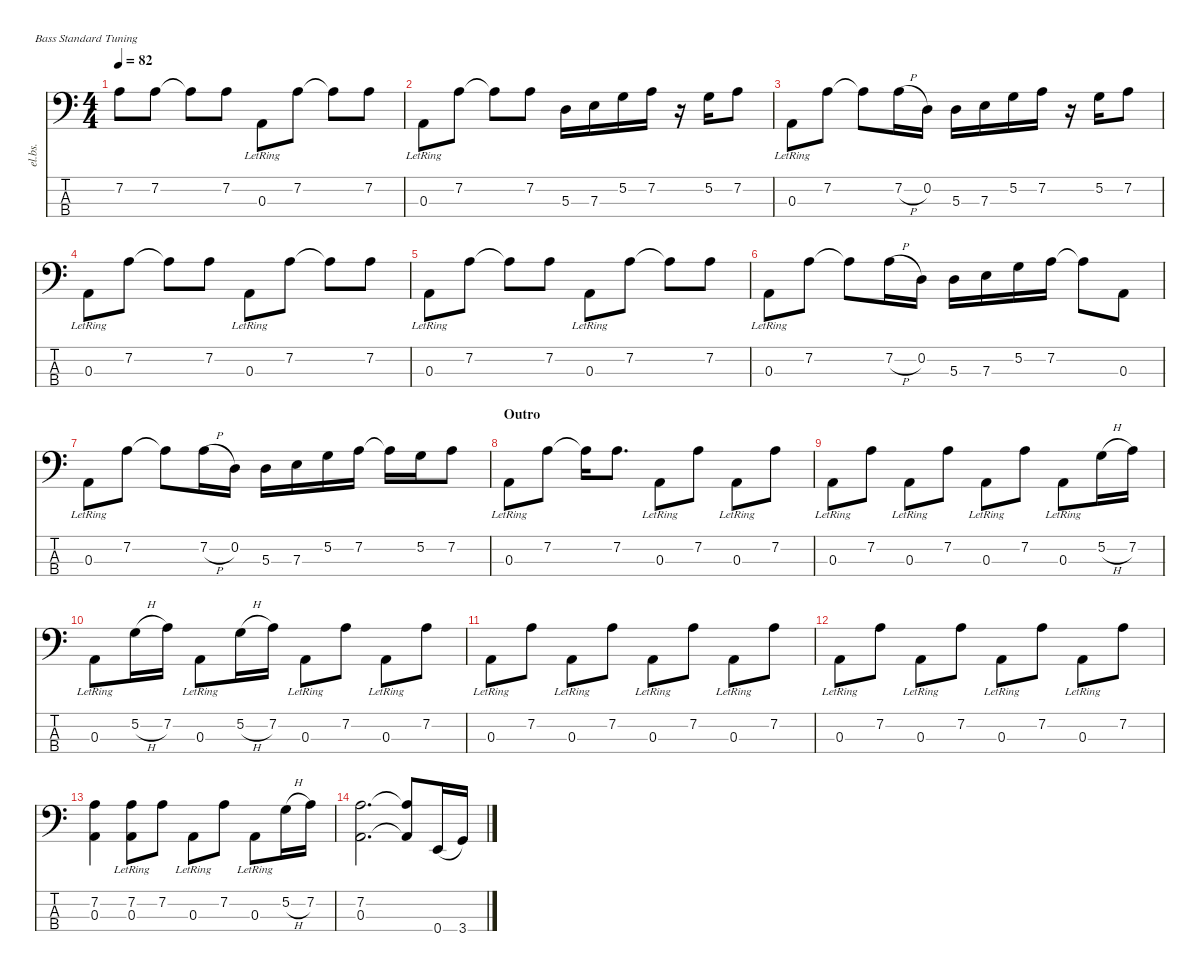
\defaultSystemsLayout 4
\hideDynamics
\bracketExtendMode nobrackets
\otherSystemsTrackNameOrientation horizontal
\track ("Electric Bass" "el.bs.") {instrument electricbassfinger}
\staff {score tabs}
\tuning (G2 D2 A1 E1)
\ts (4 4)
\tempo 82
\clef f4
\ks c
7.2.8{dy mf beam Down} 7.2.8{beam Down} 7.2{t}.8{beam Down} 7.2.8{beam Down} 0.3{lr}.8{beam Down} 7.2.8{beam Down} 7.2{t}.8{beam Down} 7.2.8{beam Down} |
0.3{lr}.8{beam Down} 7.2.8{beam Down} 7.2{t}.8{beam Down} 7.2.8{beam Down} 5.3.16{beam Down} 7.3.16{beam Down} 5.2.16{beam Down} 7.2.16{beam Down} r.16{beam Down} 5.2.16{beam Down} 7.2.8{beam Down} |
0.3{lr}.8{beam Down} 7.2.8{beam Down} 7.2{t}.8{beam Down} 7.2{h}.16{beam Down} 0.2.16{beam Down} 5.3.16{beam Down} 7.3.16{beam Down} 5.2.16{beam Down} 7.2.16{beam Down} r.16{beam Down} 5.2.16{beam Down} 7.2.8{beam Down} |
0.3{lr}.8{beam Down} 7.2.8{beam Down} 7.2{t}.8{beam Down} 7.2.8{beam Down} 0.3{lr}.8{beam Down} 7.2.8{beam Down} 7.2{t}.8{beam Down} 7.2.8{beam Down} |
0.3{lr}.8{beam Down} 7.2.8{beam Down} 7.2{t}.8{beam Down} 7.2.8{beam Down} 0.3{lr}.8{beam Down} 7.2.8{beam Down} 7.2{t}.8{beam Down} 7.2.8{beam Down} |
0.3{lr}.8{beam Down} 7.2.8{beam Down} 7.2{t}.8{beam Down} 7.2{h}.16{beam Down} 0.2.16{beam Down} 5.3.16{beam Down} 7.3.16{beam Down} 5.2.16{beam Down} 7.2.16{beam Down} 7.2{t}.8{beam Down} 0.3.8{beam Down} |
0.3{lr}.8{beam Down} 7.2.8{beam Down} 7.2{t}.8{beam Down} 7.2{h}.16{beam Down} 0.2.16{beam Down} 5.3.16{beam Down} 7.3.16{beam Down} 5.2.16{beam Down} 7.2.16{beam Down} 7.2{t}.16{beam Down} 5.2.16{beam Down} 7.2.8{beam Down} |
\section ("" "Outro")
0.3{lr}.8{beam Down} 7.2.8{beam Down} 7.2{t}.16{beam Down} 7.2.8{d beam Down} 0.3{lr}.8{beam Down} 7.2.8{beam Down} 0.3{lr}.8{beam Down} 7.2.8{beam Down} |
0.3{lr}.8{beam Down} 7.2.8{beam Down} 0.3{lr}.8{beam Down} 7.2.8{beam Down} 0.3{lr}.8{beam Down} 7.2.8{beam Down} 0.3{lr}.8{beam Down} 5.2{h}.16{beam Down} 7.2.16{beam Down} |
0.3{lr}.8{beam Down} 5.2{h}.16{beam Down} 7.2.16{beam Down} 0.3{lr}.8{beam Down} 5.2{h}.16{beam Down} 7.2.16{beam Down} 0.3{lr}.8{beam Down} 7.2.8{beam Down} 0.3{lr}.8{beam Down} 7.2.8{beam Down} |
0.3{lr}.8{beam Down} 7.2.8{beam Down} 0.3{lr}.8{beam Down} 7.2.8{beam Down} 0.3{lr}.8{beam Down} 7.2.8{beam Down} 0.3{lr}.8{beam Down} 7.2.8{beam Down} |
0.3{lr}.8{beam Down} 7.2.8{beam Down} 0.3{lr}.8{beam Down} 7.2.8{beam Down} 0.3{lr}.8{beam Down} 7.2.8{beam Down} 0.3{lr}.8{beam Down} 7.2.8{beam Down} |
(7.2 0.3).4{beam Down} (7.2 0.3{lr}).8{beam Down} 7.2.8{beam Down} 0.3{lr}.8{beam Down} 7.2.8{beam Down} 0.3{lr}.8{beam Down} 5.2{h}.16{beam Down} 7.2.16{beam Down} |
(7.2 0.3).2{d beam Down} (7.2{t} 0.3{t}).8{beam Up} 0.4.16{legatoorigin beam Up} 3.4.16{beam Up}
